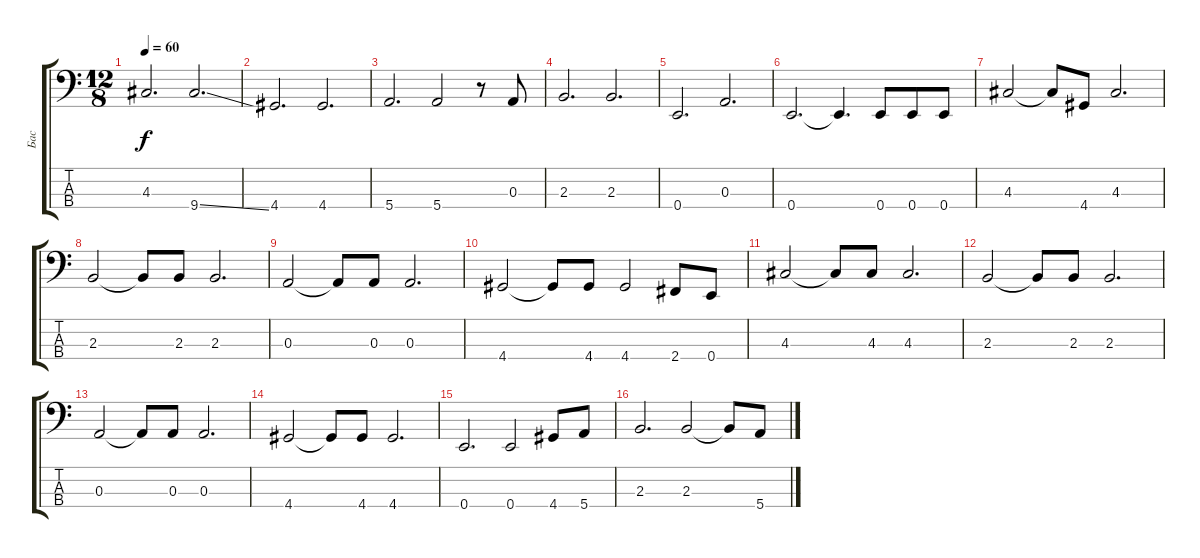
\track ("Бас" "Бас") {instrument electricbassfinger}
\staff {score tabs}
\tuning (G2 D2 A1 E1) {hide}
\ts (12 8)
\tempo 60
\clef f4
\ks c
4.3.2{d dy f} 9.4{ss}.2{d} |
4.4.2{d} 4.4.2{d} |
5.4.2{d} 5.4.2 r.8 0.3.8 |
2.3.2{d} 2.3.2{d} |
0.4.2{d} 0.3.2{d} |
0.4.2{d} 0.4{t}.4{d} 0.4.8 0.4.8 0.4.8 |
4.3.2 4.3{t}.8 4.4.8 4.3.2{d} |
2.3.2 2.3{t}.8 2.3.8 2.3.2{d} |
0.3.2 0.3{t}.8 0.3.8 0.3.2{d} |
4.4.2 4.4{t}.8 4.4.8 4.4.2 2.4.8 0.4.8 |
4.3.2 4.3{t}.8 4.3.8 4.3.2{d} |
2.3.2 2.3{t}.8 2.3.8 2.3.2{d} |
0.3.2 0.3{t}.8 0.3.8 0.3.2{d} |
4.4.2 4.4{t}.8 4.4.8 4.4.2{d} |
0.4.2{d} 0.4.2 4.4.8 5.4.8 |
2.3.2{d} 2.3.2 2.3{t}.8 5.4.8
